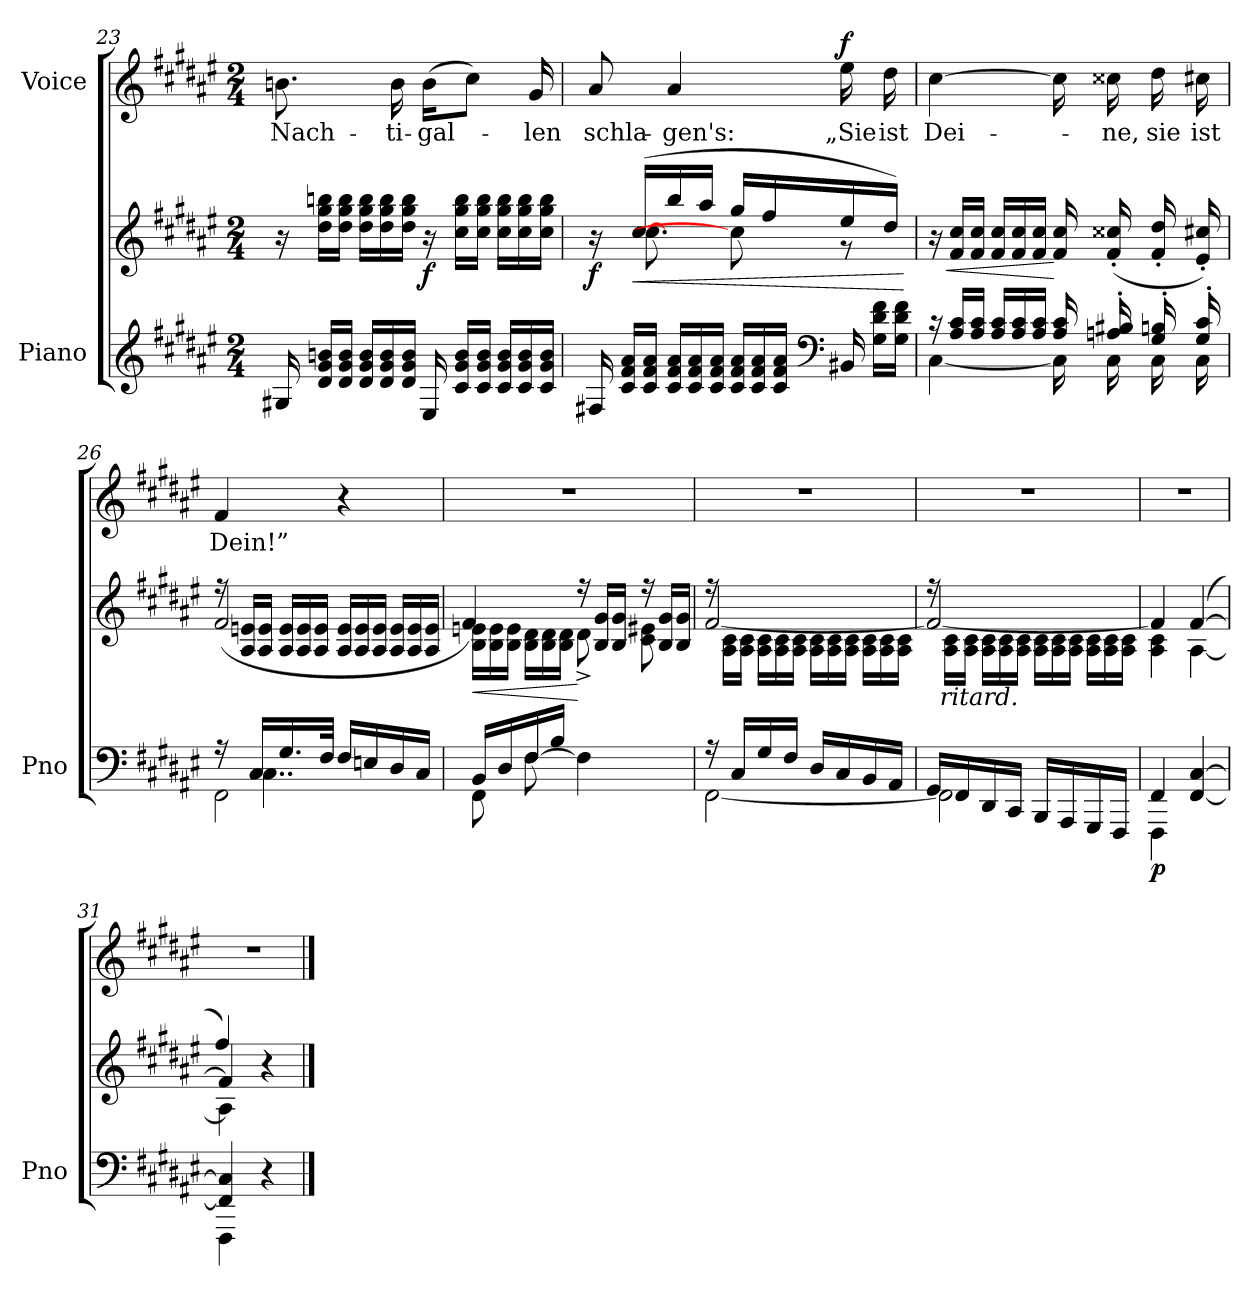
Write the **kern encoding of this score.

**kern	**kern	**dynam	**kern	**text	**dynam
*part2	*part2	*part2	*part1	*part1	*part1
*staff3	*staff2	*staff2/3	*staff1	*staff1	*staff1
*I"Piano	*	*	*I"Voice	*	*
*I'Pno	*	*	*	*	*
*clefG2	*clefG2	*	*clefG2	*	*
*k[f#c#g#d#a#e#]	*k[f#c#g#d#a#e#]	*	*k[f#c#g#d#a#e#]	*	*
*M2/4	*M2/4	*	*M2/4	*	*
*Xtuplet	*Xtuplet	*	*	*	*
=23	=23	=23	=23	=23	=23
24G#X/	24r	.	8.bn\	Nach-	.
24d#/ 24g#/ 24bn/LL	24dd#\ 24gg#\ 24bbn\LL	.	.	.	.
24d#/ 24g#/ 24b/JJ	24dd#\ 24gg#\ 24bb\JJ	.	.	.	.
24d#/ 24g#/ 24b/LL	24dd#\ 24gg#\ 24bb\LL	.	.	.	.
24d#/ 24g#/ 24b/	24dd#\ 24gg#\ 24bb\	.	.	.	.
.	.	.	16b\	-ti-	.
24d#/ 24g#/ 24b/JJ	24dd#\ 24gg#\ 24bb\JJ	.	.	.	.
!	!	!LO:DY:b	!	!	!
24E#/	24r	f	(16b\KL	-gal-	.
24c#/ 24g#/ 24b/LL	24cc#\ 24gg#\ 24bb\LL	.	.	.	.
.	.	.	8cc#\J)	.	.
24c#/ 24g#/ 24b/JJ	24cc#\ 24gg#\ 24bb\JJ	.	.	.	.
24c#/ 24g#/ 24b/LL	24cc#\ 24gg#\ 24bb\LL	.	.	.	.
24c#/ 24g#/ 24b/	24cc#\ 24gg#\ 24bb\	.	.	.	.
.	.	.	16g#/	-len	.
24c#/ 24g#/ 24b/JJ	24cc#\ 24gg#\ 24bb\JJ	.	.	.	.
=24	=24	=24	=24	=24	=24
*	*^	*	*	*	*
!	!	!	!LO:DY:b	!	!	!
24F#X/	16r	16ryy	f	8a#/	schla-	.
24c#/ 24f#/ 24a#/LL	.	.	.	.	.	.
!	!	!LO:N:head=solid	!LO:HP:b	!	!	!
.	([16cc#/LL	8.cc#\	<	.	.	.
24c#/ 24f#/ 24a#/JJ	.	.	.	.	.	.
24c#/ 24f#/ 24a#/LL	16bb/	.	.	4a#/	-gen's:	.
24c#/ 24f#/ 24a#/	.	.	.	.	.	.
.	16aa#/JJ	.	.	.	.	.
24c#/ 24f#/ 24a#/JJ	.	.	.	.	.	.
24c#/ 24f#/ 24a#/LL	16gg#/LL	8cc#\]	.	.	.	.
24c#/ 24f#/ 24a#/	.	.	.	.	.	.
.	16ff#/	.	.	.	.	.
24c#/ 24f#/ 24a#/JJ	.	.	.	.	.	.
*clefF4	*	*	*	*	*	*
!	!	!	!	!	!	!LO:DY:b
24BB#X/	16ee#/	8r	.	16ee#\	„Sie	f
24G#\ 24d#\ 24f#\LL	.	.	.	.	.	.
.	16dd#/JJ)	.	.	16dd#\	ist	.
24G#\ 24d#\ 24f#\JJ	.	.	.	.	.	.
*	*v	*v	*	*	*	*
.	.	[	.	.	.
=25	=25	=25	=25	=25	=25
*^	*	*	*	*	*
24r	[4C#\	24r	.	[4cc#\	Dei-	.
!	!	!	!LO:HP:b	!	!	!
24A#/ 24c#/LL	.	24f#/ 24cc#/LL	<	.	.	.
24A#/ 24c#/JJ	.	24f#/ 24cc#/JJ	.	.	.	.
24A#/ 24c#/LL	.	24f#/ 24cc#/LL	.	.	.	.
24A#/ 24c#/	.	24f#/ 24cc#/	.	.	.	.
24A#/ 24c#/JJ	.	24f#/ 24cc#/JJ	.	.	.	.
16A#/ 16c#/	16C#\]	16f#/ 16cc#/	[	16cc#\]	.	.
16An/' 16B#X/'	16C#\	(16f#/' 16cc##X/'	.	16cc##X\	-ne,	.
16G#/' 16Bn/'	16C#\	16f#/' 16dd#/'	.	16dd#\	sie	.
16G#/' 16c#/'	16C#\	16e#/' 16cc#X/')	.	16cc#X\	ist	.
=26	=26	=26	=26	=26	=26	=26
*	*^	*^	*	*	*	*
16r	16ryy	2FF#\	24r	(2f#/	.	4f#/	Dein!”	.
.	.	.	24A#/ 24en/LL	.	.	.	.	.
!LO:N:head=solid	!	!	!	!	!	!	!	!
16C#/LL	4..C#\	.	.	.	.	.	.	.
.	.	.	24A#/ 24e/JJ	.	.	.	.	.
16.G#/	.	.	24A#/ 24e/LL	.	.	.	.	.
.	.	.	24A#/ 24e/	.	.	.	.	.
.	.	.	24A#/ 24e/JJ	.	.	.	.	.
32F#/JJk	.	.	.	.	.	.	.	.
16F#/LL	.	.	24A#/ 24e/LL	.	.	4r	.	.
.	.	.	24A#/ 24e/	.	.	.	.	.
16En/	.	.	.	.	.	.	.	.
.	.	.	24A#/ 24e/JJ	.	.	.	.	.
16D#/	.	.	24A#/ 24e/LL	.	.	.	.	.
.	.	.	24A#/ 24e/	.	.	.	.	.
16C#/JJ	.	.	.	.	.	.	.	.
.	.	.	24A#/ 24e/JJ	.	.	.	.	.
*	*v	*v	*	*	*	*	*	*
=27	=27	=27	=27	=27	=27	=27	=27
!	!	!	!	!LO:HP:b	!	!	!
8FF#\	16BB/LL	24B\ 24en\LL	4f#/)	<	2r	.	.
.	.	24B\ 24e\	.	.	.	.	.
.	16D#/	.	.	.	.	.	.
.	.	24B\ 24e\JJ	.	.	.	.	.
[8F#\	16F#/	24B\ 24d#\LL	.	.	.	.	.
.	.	24B\ 24d#\	.	.	.	.	.
.	16B/JJ	.	.	.	.	.	.
.	.	24B\ 24d#\JJ	.	.	.	.	.
4F#\]	4ryy	24r	8d#^\	[	.	.	.
.	.	24B/ 24g#/LL	.	.	.	.	.
.	.	24B/ 24g#/JJ	.	.	.	.	.
.	.	24r	(8c#\ 8e#X\	.	.	.	.
.	.	24B/ 24g#/LL	.	.	.	.	.
.	.	24B/ 24g#/JJ	.	.	.	.	.
=28	=28	=28	=28	=28	=28	=28	=28
16r	[2FF#\	24r	[2f#/	.	2r	.	.
.	.	24A#\ 24c#\LL	.	.	.	.	.
!LO:N:head=solid	!	!	!	!	!	!	!
16C#/LL	.	.	.	.	.	.	.
.	.	24A#\ 24c#\JJ	.	.	.	.	.
16G#/	.	24A#\ 24c#\LL	.	.	.	.	.
.	.	24A#\ 24c#\	.	.	.	.	.
16F#/JJ	.	.	.	.	.	.	.
.	.	24A#\ 24c#\JJ	.	.	.	.	.
16D#/LL	.	24A#\ 24c#\LL	.	.	.	.	.
.	.	24A#\ 24c#\	.	.	.	.	.
16C#/	.	.	.	.	.	.	.
.	.	24A#\ 24c#\JJ	.	.	.	.	.
16BB/	.	24A#\ 24c#\LL	.	.	.	.	.
.	.	24A#\ 24c#\	.	.	.	.	.
16AA#/JJ	.	.	.	.	.	.	.
.	.	24A#\ 24c#\JJ	.	.	.	.	.
=29	=29	=29	=29	=29	=29	=29	=29
16GG#/LL	2FF#\]	24r	2f#/_	.	2r	.	.
!	!	!LO:TX:b:i:t=ritard.	!	!	!	!	!
.	.	24A#\ 24c#\LL	.	.	.	.	.
16FF#/	.	.	.	.	.	.	.
.	.	24A#\ 24c#\JJ	.	.	.	.	.
16DD#/	.	24A#\ 24c#\LL	.	.	.	.	.
.	.	24A#\ 24c#\	.	.	.	.	.
16CC#/JJ	.	.	.	.	.	.	.
.	.	24A#\ 24c#\JJ	.	.	.	.	.
16BBB/LL	.	24A#\ 24c#\LL	.	.	.	.	.
.	.	24A#\ 24c#\	.	.	.	.	.
16AAA#/	.	.	.	.	.	.	.
.	.	24A#\ 24c#\JJ	.	.	.	.	.
16GGG#/	.	24A#\ 24c#\LL	.	.	.	.	.
.	.	24A#\ 24c#\	.	.	.	.	.
16FFF#/JJ	.	.	.	.	.	.	.
.	.	24A#\ 24c#\JJ	.	.	.	.	.
=30	=30	=30	=30	=30	=30	=30	=30
!	!	!	!	!LO:DY:b=2	!	!	!
4FF#/	4FFF#\	4f#/]	4A#\ 4c#\	p	2r	.	.
[4FF#/ [4C#/	4ryy	([4f#/	[4A#\	.	.	.	.
=31	=31	=31	=31	=31	=31	=31	=31
*	*	*	*^	*	*	*	*
4FF#/] 4C#/]	4FFF#\	4f#/]	4A#\]	4ff#/)	.	2r	.	.
4r	4ryy	4r	4ryy	4ryy	.	.	.	.
*v	*v	*	*	*	*	*	*	*
*	*v	*v	*v	*	*	*	*
==	==	==	==	==	==
*-	*-	*-	*-	*-	*-
